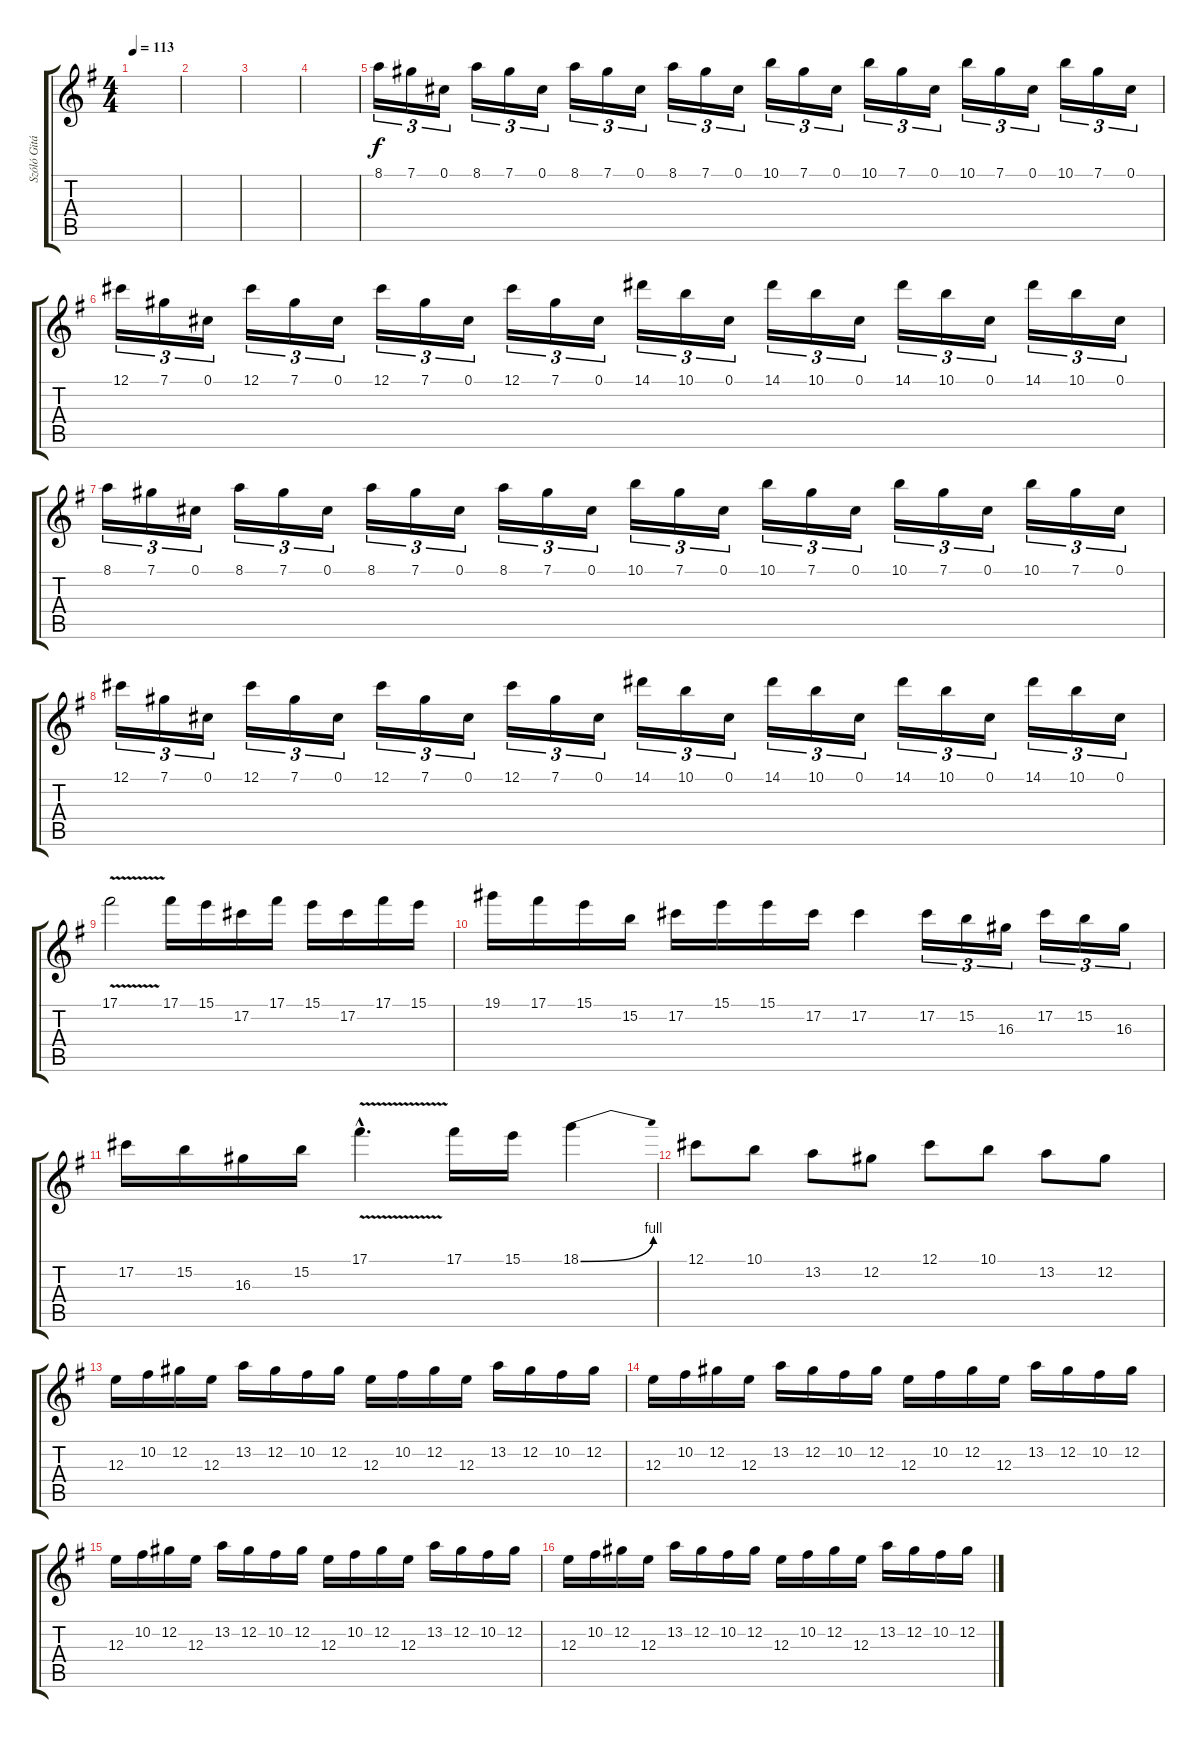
\track ("Szóló Gitár 2" "Szóló Gitá") {instrument overdrivenguitar}
\staff {score tabs}
\tuning (Db4 Ab3 E3 B2 Gb2 Db2) {hide}
\ts (4 4)
\tempo 113
\clef g2
\ks g
|
|
|
|
8.1.16{tu (3 2)} 7.1.16{tu (3 2)} 0.1.16{tu (3 2)} 8.1.16{tu (3 2)} 7.1.16{tu (3 2)} 0.1.16{tu (3 2)} 8.1.16{tu (3 2)} 7.1.16{tu (3 2)} 0.1.16{tu (3 2)} 8.1.16{tu (3 2)} 7.1.16{tu (3 2)} 0.1.16{tu (3 2)} 10.1.16{tu (3 2)} 7.1.16{tu (3 2)} 0.1.16{tu (3 2)} 10.1.16{tu (3 2)} 7.1.16{tu (3 2)} 0.1.16{tu (3 2)} 10.1.16{tu (3 2)} 7.1.16{tu (3 2)} 0.1.16{tu (3 2)} 10.1.16{tu (3 2)} 7.1.16{tu (3 2)} 0.1.16{tu (3 2)} |
12.1.16{tu (3 2)} 7.1.16{tu (3 2)} 0.1.16{tu (3 2)} 12.1.16{tu (3 2)} 7.1.16{tu (3 2)} 0.1.16{tu (3 2)} 12.1.16{tu (3 2)} 7.1.16{tu (3 2)} 0.1.16{tu (3 2)} 12.1.16{tu (3 2)} 7.1.16{tu (3 2)} 0.1.16{tu (3 2)} 14.1.16{tu (3 2)} 10.1.16{tu (3 2)} 0.1.16{tu (3 2)} 14.1.16{tu (3 2)} 10.1.16{tu (3 2)} 0.1.16{tu (3 2)} 14.1.16{tu (3 2)} 10.1.16{tu (3 2)} 0.1.16{tu (3 2)} 14.1.16{tu (3 2)} 10.1.16{tu (3 2)} 0.1.16{tu (3 2)} |
8.1.16{tu (3 2)} 7.1.16{tu (3 2)} 0.1.16{tu (3 2)} 8.1.16{tu (3 2)} 7.1.16{tu (3 2)} 0.1.16{tu (3 2)} 8.1.16{tu (3 2)} 7.1.16{tu (3 2)} 0.1.16{tu (3 2)} 8.1.16{tu (3 2)} 7.1.16{tu (3 2)} 0.1.16{tu (3 2)} 10.1.16{tu (3 2)} 7.1.16{tu (3 2)} 0.1.16{tu (3 2)} 10.1.16{tu (3 2)} 7.1.16{tu (3 2)} 0.1.16{tu (3 2)} 10.1.16{tu (3 2)} 7.1.16{tu (3 2)} 0.1.16{tu (3 2)} 10.1.16{tu (3 2)} 7.1.16{tu (3 2)} 0.1.16{tu (3 2)} |
12.1.16{tu (3 2)} 7.1.16{tu (3 2)} 0.1.16{tu (3 2)} 12.1.16{tu (3 2)} 7.1.16{tu (3 2)} 0.1.16{tu (3 2)} 12.1.16{tu (3 2)} 7.1.16{tu (3 2)} 0.1.16{tu (3 2)} 12.1.16{tu (3 2)} 7.1.16{tu (3 2)} 0.1.16{tu (3 2)} 14.1.16{tu (3 2)} 10.1.16{tu (3 2)} 0.1.16{tu (3 2)} 14.1.16{tu (3 2)} 10.1.16{tu (3 2)} 0.1.16{tu (3 2)} 14.1.16{tu (3 2)} 10.1.16{tu (3 2)} 0.1.16{tu (3 2)} 14.1.16{tu (3 2)} 10.1.16{tu (3 2)} 0.1.16{tu (3 2)} |
17.1{v}.2 17.1.16 15.1.16 17.2.16 17.1.16 15.1.16 17.2.16 17.1.16 15.1.16 |
19.1.16 17.1.16 15.1.16 15.2.16 17.2.16 15.1.16 15.1.16 17.2.16 17.2.4 17.2.16{tu (3 2)} 15.2.16{tu (3 2)} 16.3.16{tu (3 2)} 17.2.16{tu (3 2)} 15.2.16{tu (3 2)} 16.3.16{tu (3 2)} |
17.2.16 15.2.16 16.3.16 15.2.16 17.1{v hac}.4{d} 17.1.16 15.1.16 18.1{be (bend 0 0 60 4)}.4 |
12.1.8 10.1.8 13.2.8 12.2.8 12.1.8 10.1.8 13.2.8 12.2.8 |
12.3.16 10.2.16 12.2.16 12.3.16 13.2.16 12.2.16 10.2.16 12.2.16 12.3.16 10.2.16 12.2.16 12.3.16 13.2.16 12.2.16 10.2.16 12.2.16 |
12.3.16 10.2.16 12.2.16 12.3.16 13.2.16 12.2.16 10.2.16 12.2.16 12.3.16 10.2.16 12.2.16 12.3.16 13.2.16 12.2.16 10.2.16 12.2.16 |
12.3.16 10.2.16 12.2.16 12.3.16 13.2.16 12.2.16 10.2.16 12.2.16 12.3.16 10.2.16 12.2.16 12.3.16 13.2.16 12.2.16 10.2.16 12.2.16 |
12.3.16 10.2.16 12.2.16 12.3.16 13.2.16 12.2.16 10.2.16 12.2.16 12.3.16 10.2.16 12.2.16 12.3.16 13.2.16 12.2.16 10.2.16 12.2.16
